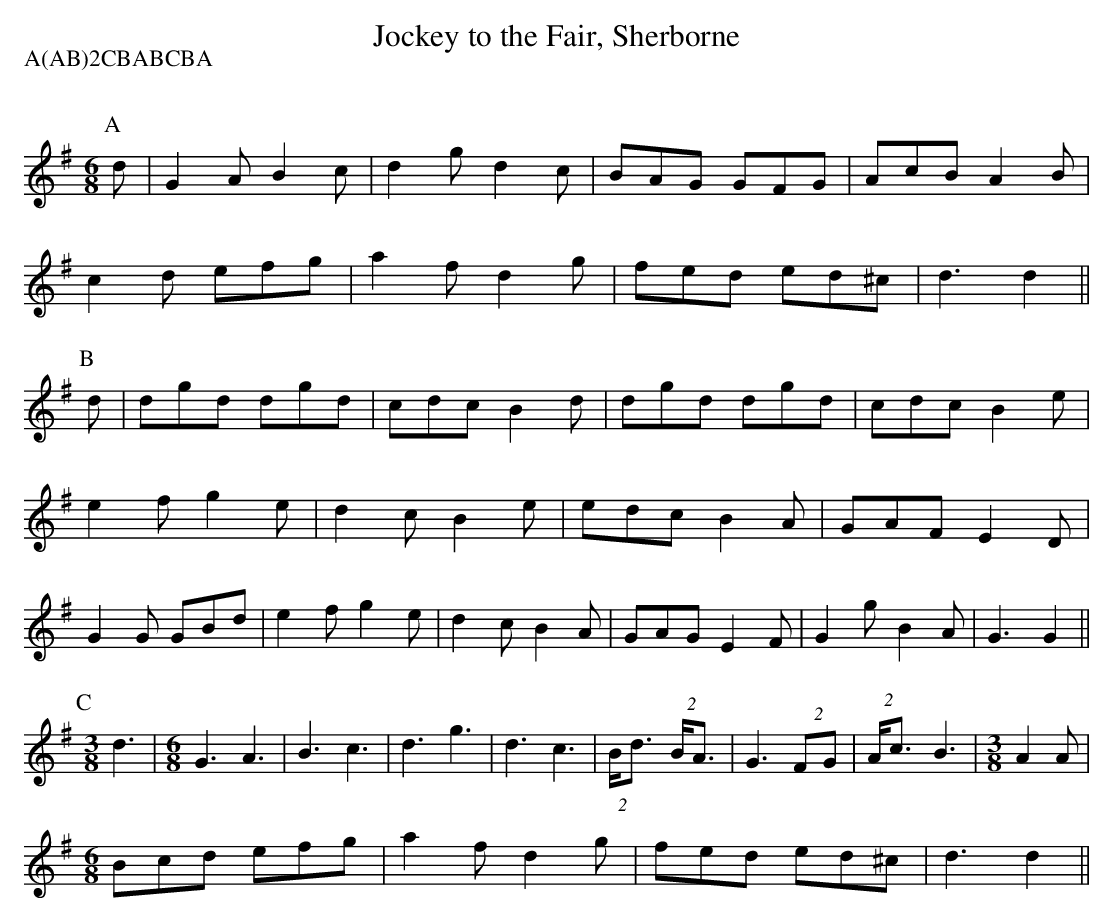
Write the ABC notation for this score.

X:1
T:Jockey to the Fair, Sherborne
Q:120
M:6/8
L:1/8
P:A(AB)2CBABCBA
K:G
P:A
d|G2A B2c|d2g d2c|BAG GFG |AcB A2B|
c2d efg|a2f d2g|fed ed^c|d3  d2||
P:B
d|dgd dgd|cdc B2d|dgd dgd |cdc B2e|
e2f g2e|d2c B2e|edc B2A |GAF E2D|
G2G GBd|e2f g2e|\
d2c B2A|GAG E2F|G2g B2A |G3  G2||
P:C
M:3/8
d3|\
M:6/8
G3  A3 |B3  c3 |d3  g3  |d3  c3 |\
(2B<d (2B<A|G3 (2FG|(2A<c B3|\
M:3/8
A2A|
M:6/8
Bcd efg|a2f d2g|fed ed^c|d3  d2||
